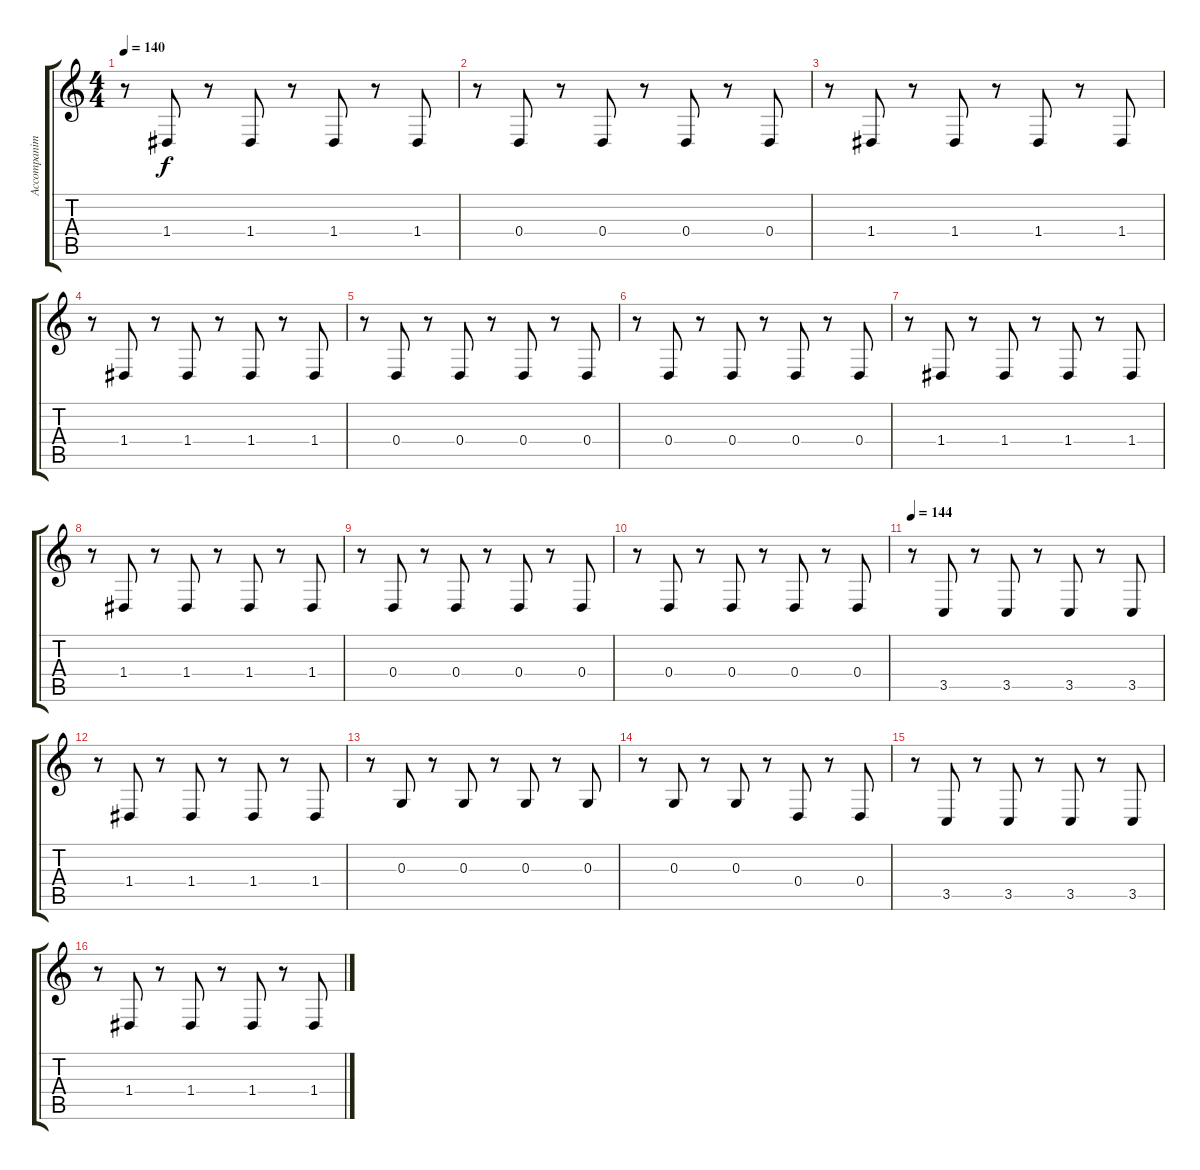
\track ("Accompaniment Accompaniment" "Accompanim") {instrument acousticgrandpiano}
\staff {score tabs}
\tuning (E4 B3 G3 D3 A2 D2) {hide}
\ts (4 4)
\tempo 140
\clef g2
\ks c
r.8{dy f} 1.4.8 r.8 1.4.8 r.8 1.4.8 r.8 1.4.8 |
r.8 0.4.8 r.8 0.4.8 r.8 0.4.8 r.8 0.4.8 |
r.8 1.4.8 r.8 1.4.8 r.8 1.4.8 r.8 1.4.8 |
r.8 1.4.8 r.8 1.4.8 r.8 1.4.8 r.8 1.4.8 |
r.8 0.4.8 r.8 0.4.8 r.8 0.4.8 r.8 0.4.8 |
r.8 0.4.8 r.8 0.4.8 r.8 0.4.8 r.8 0.4.8 |
r.8 1.4.8 r.8 1.4.8 r.8 1.4.8 r.8 1.4.8 |
r.8 1.4.8 r.8 1.4.8 r.8 1.4.8 r.8 1.4.8 |
r.8 0.4.8 r.8 0.4.8 r.8 0.4.8 r.8 0.4.8 |
r.8 0.4.8 r.8 0.4.8 r.8 0.4.8 r.8 0.4.8 |
\tempo 144
r.8 3.5.8 r.8 3.5.8 r.8 3.5.8 r.8 3.5.8 |
r.8 1.4.8 r.8 1.4.8 r.8 1.4.8 r.8 1.4.8 |
r.8 0.3.8 r.8 0.3.8 r.8 0.3.8 r.8 0.3.8 |
r.8 0.3.8 r.8 0.3.8 r.8 0.4.8 r.8 0.4.8 |
r.8 3.5.8 r.8 3.5.8 r.8 3.5.8 r.8 3.5.8 |
r.8 1.4.8 r.8 1.4.8 r.8 1.4.8 r.8 1.4.8
